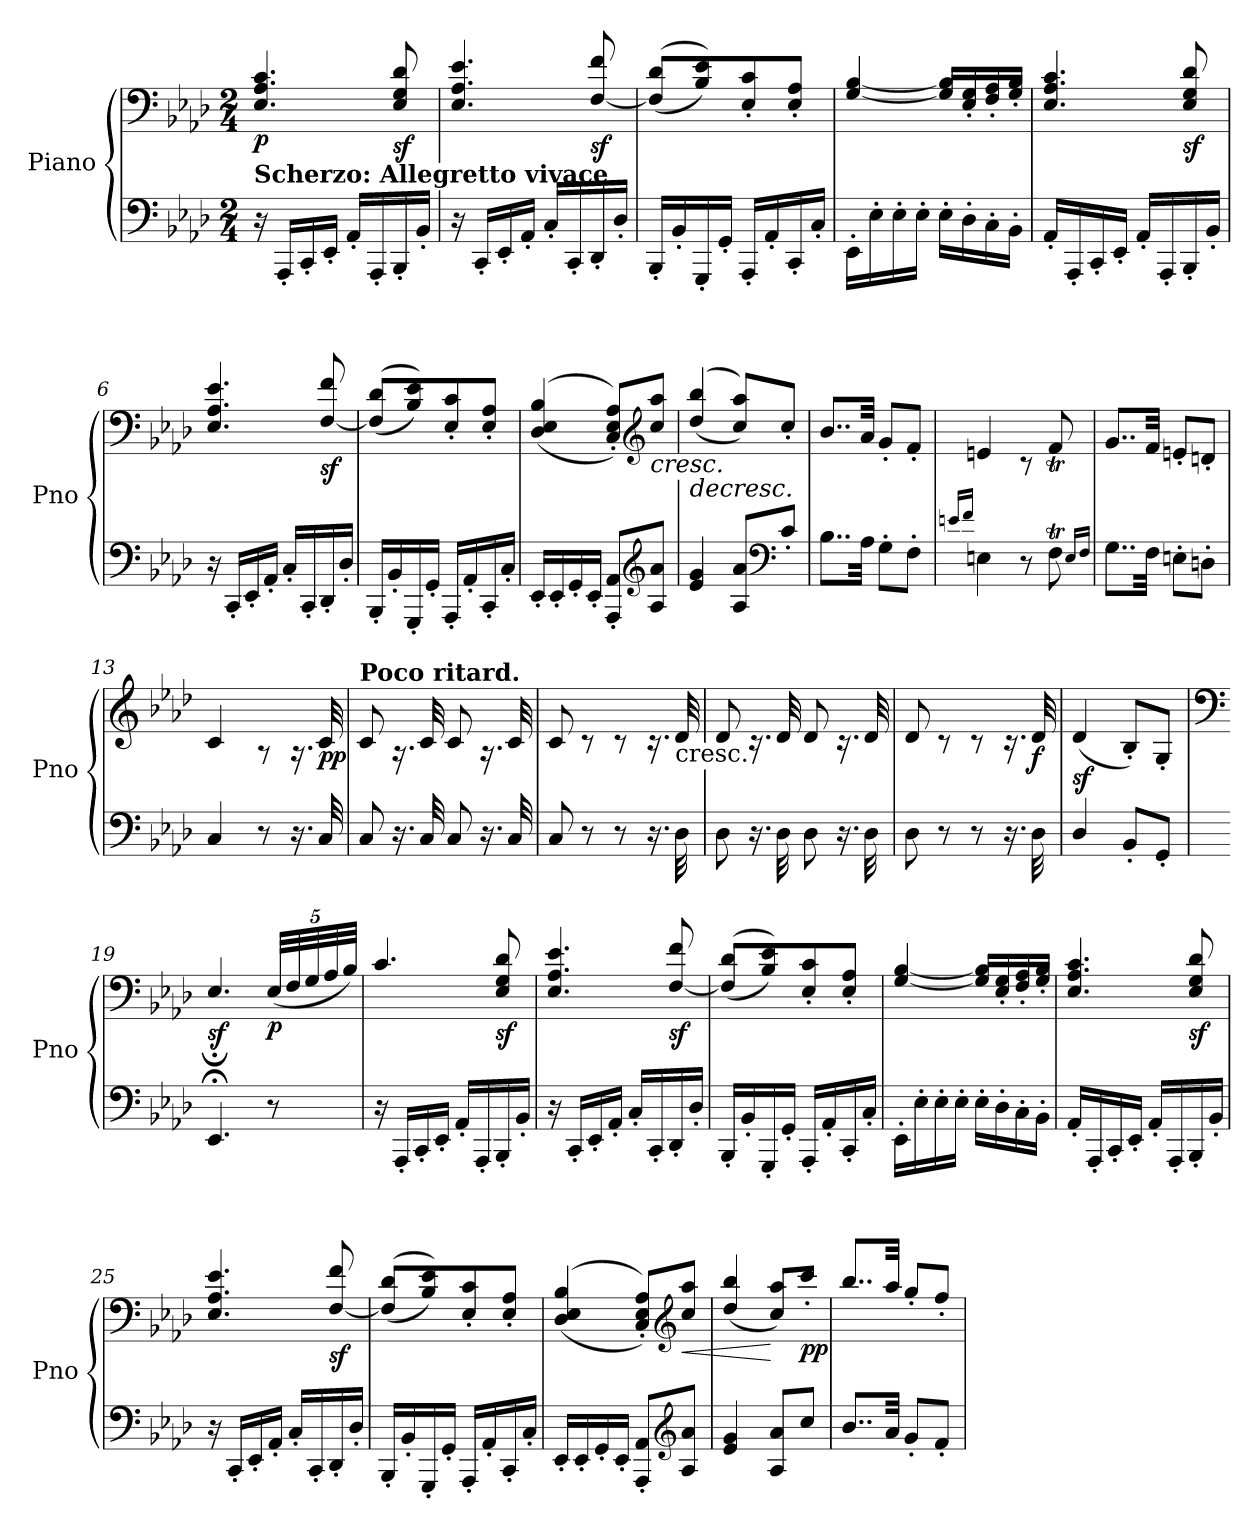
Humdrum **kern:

**kern	**kern	**dynam
*part1	*part1	*part1
*staff2	*staff1	*staff1/2
*I"Piano	*	*
*I'Pno	*	*
*clefF4	*clefF4	*
*k[b-e-a-d-]	*k[b-e-a-d-]	*
*A-:	*A-:	*
*M2/4	*M2/4	*
*MM100	*MM100	*
=1	=1	=1
*	*^	*
!	!LO:TX:b:B:t=Scherzo&colon; Allegretto vivace	!	!
!	!	!	!LO:DY:b
16r	2ryy	4.E-/ 4.A-/ 4.c/	p
16AAA-'/LL	.	.	.
16CC'/	.	.	.
16EE-'/JJ	.	.	.
16AA-'/LL	.	.	.
16AAA-'/	.	.	.
!	!	!	!LO:DY:b
16BBB-'/	.	8E-/ 8G/ 8d-/	sf
16BB-'/JJ	.	.	.
=2	=2	=2	=2
16r	2ryy	4.E-/ 4.A-/ 4.e-/	.
16CC'/LL	.	.	.
16EE-'/	.	.	.
16AA-'/JJ	.	.	.
16C'/LL	.	.	.
16CC'/	.	.	.
!	!	!	!LO:DY:b
16DD-'/	.	[8F/ 8f/	sf
16D-'/JJ	.	.	.
=3	=3	=3	=3
16BBB-'/LL	2ryy	(>(<8F/] 8d-/L	.
16BB-'/	.	.	.
16GGG'/	.	8B-/ 8e-/))	.
16GG'/JJ	.	.	.
16AAA-'/LL	.	8E-/' 8c/'	.
16AA-'/	.	.	.
16CC'/	.	8E-/' 8A-/'J	.
16C'/JJ	.	.	.
=4	=4	=4	=4
16EE-'\LL	2ryy	[4G/ [4B-/	.
16E-'\	.	.	.
16E-'\	.	.	.
16E-'\JJ	.	.	.
16E-'\LL	.	16G/] 16B-/]LL	.
16D-'\	.	16E-/' 16G/'	.
16C'\	.	16F/' 16A-/'	.
16BB-'\JJ	.	16G/' 16B-/'JJ	.
=5	=5	=5	=5
16AA-'/LL	2ryy	4.E-/ 4.A-/ 4.c/	.
16AAA-'/	.	.	.
16CC'/	.	.	.
16EE-'/JJ	.	.	.
16AA-'/LL	.	.	.
16AAA-'/	.	.	.
!	!	!	!LO:DY:b
16BBB-'/	.	8E-/ 8G/ 8d-/	sf
16BB-'/JJ	.	.	.
!!LO:LB:g=z	!!
=6	=6	=6	=6
16r	2ryy	4.E-/ 4.A-/ 4.e-/	.
16CC'/LL	.	.	.
16EE-'/	.	.	.
16AA-'/JJ	.	.	.
16C'/LL	.	.	.
16CC'/	.	.	.
!	!	!	!LO:DY:b
16DD-'/	.	[8F/ 8f/	sf
16D-'/JJ	.	.	.
=7	=7	=7	=7
16BBB-'/LL	2ryy	(>(<8F/] 8d-/L	.
16BB-'/	.	.	.
16GGG'/	.	8B-/ 8e-/))	.
16GG'/JJ	.	.	.
16AAA-'/LL	.	8E-/' 8c/'	.
16AA-'/	.	.	.
16CC'/	.	8E-/' 8A-/'J	.
16C'/JJ	.	.	.
=8	=8	=8	=8
16EE-'/LL	2ryy	(>(<4D-/ 4E-/ 4B-/	.
16EE-'/	.	.	.
16GG'/	.	.	.
16EE-'/JJ	.	.	.
8AAA-/' 8AA-/'L	.	8C/' 8E-/' 8A-/'L))	.
*clefG2	*clefG2	*	*
!	!	!	!LO:HP:b
8A-/ 8a-/J	.	8cc/ 8aa-/J	<
=9	=9	=9	=9
!	!	!	!LO:HP:b
4e-/ 4g/	2ryy	(>(<4dd-/ 4bb-/	>
8A-/ 8a-/L	.	8cc/ 8aa-/L))	[
*clefF4	*	*	*
!	!	!	!LO:DY:b
8c'/J	.	8cc'/J	other-dynamics
=10	=10	=10	=10
8..B-\L	2ryy	8..b-/L	.
32A-\Jkk	.	32a-/Jkk	.
8G'\L	.	8g'/L	.
8F'\J	.	8f'/J	.
=11	=11	=11	=11
16qen/LL	.	.	.
16qf/JJ	.	.	.
4En\	2ryy	4en/	.
8r	.	8r	.
8FT\	.	8fT/	.
16qE/LL	.	.	.
16qF/JJ	.	.	.
!!LO:LB:g=z	!!
=12	=12	=12	=12
8..G\L	2ryy	8..g/L	.
32F\Jkk	.	32f/Jkk	.
8En'\L	.	8en'/L	.
8Dn'\J	.	8dn'/J	.
=13	=13	=13	=13
4C/	2ryy	4c/	.
8r	.	8r	.
16.r	.	16.r	.
!	!	!	!LO:DY:b
32C/	.	32c/	pp
=14	=14	=14	=14
!	!LO:TX:a:B:t=Poco ritard.	!	!
8C/	2ryy	8c/	.
16.r	.	16.r	.
32C/	.	32c/	.
8C/	.	8c/	.
16.r	.	16.r	.
32C/	.	32c/	.
=15	=15	=15	=15
8C/	2ryy	8c/	.
8r	.	8r	.
8r	.	8r	.
16.r	.	16.r	.
!	!	!LO:TX:b:t=cresc.	!
32D-\	.	32d-/	.
=16	=16	=16	=16
8D-\	2ryy	8d-/	.
16.r	.	16.r	.
32D-\	.	32d-/	.
8D-\	.	8d-/	.
16.r	.	16.r	.
32D-\	.	32d-/	.
=17	=17	=17	=17
8D-\	2ryy	8d-/	.
8r	.	8r	.
8r	.	8r	.
16.r	.	16.r	.
!	!	!	!LO:DY:b
32D-\	.	32d-/	f
!!LO:LB:g=z	!!
=18	=18	=18	=18
!	!	!	!LO:DY:b
4D-/	2ryy	(>4d-/	sf
8BB-'/L	.	8B-'/L)	.
8GG'/J	.	8G'/J	.
=19	=19	=19	=19
*	*clefF4	*	*
!	!	!	!LO:DY:b
4.EE-;/	2ryy	4.E-;/	sf
*	*	*Xbrackettup	*
!	!	!	!LO:DY:b
8r	.	(>40E-/LLL	p
.	.	40F/	.
.	.	40G/	.
.	.	40A-/	.
.	.	40B-/JJJ)	.
=20	=20	=20	=20
16r	2ryy	4.c/	.
16AAA-'/LL	.	.	.
16CC'/	.	.	.
16EE-'/JJ	.	.	.
16AA-'/LL	.	.	.
16AAA-'/	.	.	.
!	!	!	!LO:DY:b
16BBB-'/	.	8E-/ 8G/ 8d-/	sf
16BB-'/JJ	.	.	.
=21	=21	=21	=21
16r	2ryy	4.E-/ 4.A-/ 4.e-/	.
16CC'/LL	.	.	.
16EE-'/	.	.	.
16AA-'/JJ	.	.	.
16C'/LL	.	.	.
16CC'/	.	.	.
!	!	!	!LO:DY:b
16DD-'/	.	[8F/ 8f/	sf
16D-'/JJ	.	.	.
=22	=22	=22	=22
16BBB-'/LL	2ryy	(>(<8F/] 8d-/L	.
16BB-'/	.	.	.
16GGG'/	.	8B-/ 8e-/))	.
16GG'/JJ	.	.	.
16AAA-'/LL	.	8E-/' 8c/'	.
16AA-'/	.	.	.
16CC'/	.	8E-/' 8A-/'J	.
16C'/JJ	.	.	.
=23	=23	=23	=23
16EE-'\LL	2ryy	[4G/ [4B-/	.
16E-'\	.	.	.
16E-'\	.	.	.
16E-'\JJ	.	.	.
16E-'\LL	.	16G/] 16B-/]LL	.
16D-'\	.	16E-/' 16G/'	.
16C'\	.	16F/' 16A-/'	.
16BB-'\JJ	.	16G/' 16B-/'JJ	.
!!LO:LB:g=z	!!
=24	=24	=24	=24
16AA-'/LL	2ryy	4.E-/ 4.A-/ 4.c/	.
16AAA-'/	.	.	.
16CC'/	.	.	.
16EE-'/JJ	.	.	.
16AA-'/LL	.	.	.
16AAA-'/	.	.	.
!	!	!	!LO:DY:b
16BBB-'/	.	8E-/ 8G/ 8d-/	sf
16BB-'/JJ	.	.	.
=25	=25	=25	=25
16r	2ryy	4.E-/ 4.A-/ 4.e-/	.
16CC'/LL	.	.	.
16EE-'/	.	.	.
16AA-'/JJ	.	.	.
16C'/LL	.	.	.
16CC'/	.	.	.
!	!	!	!LO:DY:b
16DD-'/	.	[8F/ 8f/	sf
16D-'/JJ	.	.	.
=26	=26	=26	=26
16BBB-'/LL	2ryy	(>(<8F/] 8d-/L	.
16BB-'/	.	.	.
16GGG'/	.	8B-/ 8e-/))	.
16GG'/JJ	.	.	.
16AAA-'/LL	.	8E-/' 8c/'	.
16AA-'/	.	.	.
16CC'/	.	8E-/' 8A-/'J	.
16C'/JJ	.	.	.
=27	=27	=27	=27
16EE-'/LL	2ryy	(>(<4D-/ 4E-/ 4B-/	.
16EE-'/	.	.	.
16GG'/	.	.	.
16EE-'/JJ	.	.	.
8AAA-/' 8AA-/'L	.	8C/' 8E-/' 8A-/'L))	.
*clefG2	*clefG2	*	*
!	!	!	!LO:HP:b
8A-/ 8a-/J	.	8cc/ 8aa-/J	<
*	*v	*v	*
.	.	]
=28	=28	=28
*	*^	*
4e-/ 4g/	2ryy	(>4dd-/ 4bb-/	.
8A-/ 8a-/L	.	8cc/ 8aa-/L)	[
!	!	!	!LO:DY:b
8cc/J	.	8ccc'/J	pp
=29	=29	=29	=29
8..b-/L	2ryy	8..bb-/L	.
32a-/Jkk	.	32aa-/Jkk	.
8g'/L	.	8gg'/L	.
8f'/J	.	8ff'/J	.
*	*v	*v	*
=	=	=
*-	*-	*-
